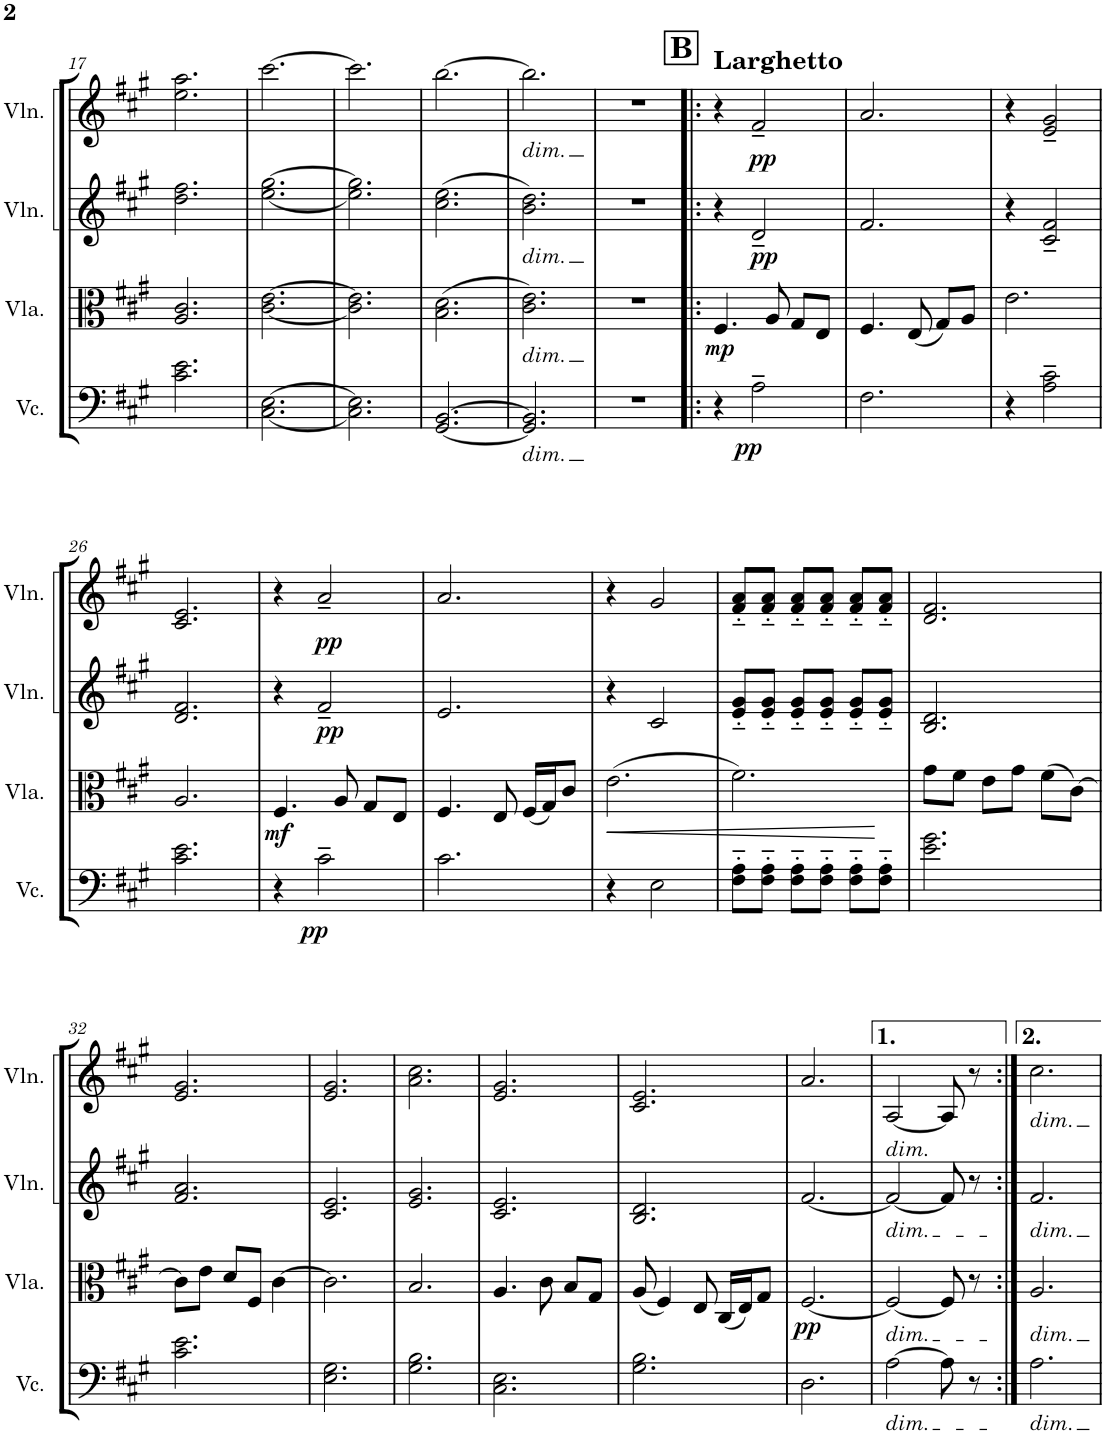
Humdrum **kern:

**kern	**dynam	**kern	**dynam	**kern	**dynam	**kern	**dynam
*part4	*part4	*part3	*part3	*part2	*part2	*part1	*part1
*staff4	*staff4	*staff3	*staff3	*staff2	*staff2	*staff1	*staff1
*I"Violoncello	*	*I"Viola	*	*I"Violin	*	*I"Violin	*
*I'Vc.	*	*I'Vla.	*	*I'Vln.	*	*I'Vln.	*
!!LO:PB:g=z
*clefF4	*	*clefC3	*	*clefG2	*	*clefG2	*
*k[f#c#g#]	*	*k[f#c#g#]	*	*k[f#c#g#]	*	*k[f#c#g#]	*
*M3/4	*	*M3/4	*	*M3/4	*	*M3/4	*
=17	=17	=17	=17	=17	=17	=17	=17
2.c#\ 2.e\	.	2.A/ 2.c#/	.	2.dd\ 2.ff#\	.	2.ee\ 2.aa\	.
=18	=18	=18	=18	=18	=18	=18	=18
[2.C#\ [2.E\	.	[2.c#\ [2.e\	.	[2.ee\ [2.gg#\	.	[2.ccc#\	.
=19	=19	=19	=19	=19	=19	=19	=19
2.C#\] 2.E\]	.	2.c#\] 2.e\]	.	2.ee\] 2.gg#\]	.	2.ccc#\]	.
=20	=20	=20	=20	=20	=20	=20	=20
[2.GG#/ [2.BB/	.	(2.B\ 2.d\	.	(2.cc#\ 2.ee\	.	[2.bb\	.
=21	=21	=21	=21	=21	=21	=21	=21
!	!	!	!	!	!	!LO:TX:b:i:t=dim.	!
!	!	!	!	!LO:TX:b:i:t=dim.	!	!	!
!	!	!LO:TX:b:i:t=dim.	!	!	!	!	!
!LO:TX:b:i:t=dim.	!	!	!	!	!	!	!
2.GG#/] 2.BB/]	.	2.c#\ 2.e\)	.	2.b\ 2.dd\)	.	2.bb\]	.
=22	=22	=22	=22	=22	=22	=22	=22
2.r	.	2.r	.	2.r	.	2.r	.
=23!|:	=23!|:	=23!|:	=23!|:	=23!|:	=23!|:	=23!|:	=23!|:
!!LO:REH:place=s1:a:B:cj:fs=14:t=B
!	!	!	!	!	!	!LO:TX:a:B:t=Larghetto	!
!	!	!	!LO:DY:b	!	!	!	!
4r	.	4.F#/	mp	4r	.	4r	.
!	!LO:DY:b	!	!	!	!LO:DY:b	!	!LO:DY:b
2A~\	pp	.	.	2d~/	pp	2f#~/	pp
.	.	8A/	.	.	.	.	.
.	.	8G#/L	.	.	.	.	.
.	.	8E/J	.	.	.	.	.
=24	=24	=24	=24	=24	=24	=24	=24
2.F#\	.	4.F#/	.	2.f#/	.	2.a/	.
.	.	(8E/	.	.	.	.	.
.	.	8G#/L)	.	.	.	.	.
.	.	8A/J	.	.	.	.	.
=25	=25	=25	=25	=25	=25	=25	=25
4r	.	2.e\	.	4r	.	4r	.
2A\~ 2c#\~	.	.	.	2c#/~ 2f#/~	.	2e/~ 2g#/~	.
!!LO:LB:g=z
=26	=26	=26	=26	=26	=26	=26	=26
2.c#\ 2.e\	.	2.A/	.	2.d/ 2.f#/	.	2.c#/ 2.e/	.
=27	=27	=27	=27	=27	=27	=27	=27
!	!	!	!LO:DY:b	!	!	!	!
4r	.	4.F#/	mf	4r	.	4r	.
!	!LO:DY:b	!	!	!	!LO:DY:b	!	!LO:DY:b
2c#~\	pp	.	.	2f#~/	pp	2a~/	pp
.	.	8A/	.	.	.	.	.
.	.	8G#/L	.	.	.	.	.
.	.	8E/J	.	.	.	.	.
=28	=28	=28	=28	=28	=28	=28	=28
2.c#\	.	4.F#/	.	2.e/	.	2.a/	.
.	.	8E/	.	.	.	.	.
.	.	(16F#/LL	.	.	.	.	.
.	.	16G#/J)	.	.	.	.	.
.	.	8c#/J	.	.	.	.	.
=29	=29	=29	=29	=29	=29	=29	=29
!	!	!	!LO:HP:b	!	!	!	!
4r	.	(2.e\	<	4r	.	4r	.
2E\	.	.	.	2c#/	.	2g#/	.
=30	=30	=30	=30	=30	=30	=30	=30
8F#\'~ 8A\'~L	.	2.f#\)	.	8e/ 8g#/L	.	8f#/ 8a/L	.
8F#\'~ 8A\'~J	.	.	.	8e/ 8g#/J	.	8f#/ 8a/J	.
8F#\'~ 8A\'~L	.	.	.	8e/ 8g#/L	.	8f#/ 8a/L	.
8F#\'~ 8A\'~J	.	.	.	8e/ 8g#/J	.	8f#/ 8a/J	.
8F#\'~ 8A\'~L	.	.	.	8e/ 8g#/L	.	8f#/ 8a/L	.
8F#\'~ 8A\'~J	.	.	.	8e/ 8g#/J	.	8f#/ 8a/J	.
.	.	.	[	.	.	.	.
=31	=31	=31	=31	=31	=31	=31	=31
2.e\ 2.g#\	.	8g#\L	.	2.B/ 2.d/	.	2.d/ 2.f#/	.
.	.	8f#\J	.	.	.	.	.
.	.	8e\L	.	.	.	.	.
.	.	8g#\J	.	.	.	.	.
.	.	(8f#\L	.	.	.	.	.
.	.	[8c#\J)	.	.	.	.	.
!!LO:LB:g=z
=32	=32	=32	=32	=32	=32	=32	=32
2.c#\ 2.e\	.	8c#\L]	.	2.f#/ 2.a/	.	2.e/ 2.g#/	.
.	.	8e\J	.	.	.	.	.
.	.	8d/L	.	.	.	.	.
.	.	8F#/J	.	.	.	.	.
.	.	[4c#\	.	.	.	.	.
=33	=33	=33	=33	=33	=33	=33	=33
2.E\ 2.G#\	.	2.c#\]	.	2.c#/ 2.e/	.	2.e/ 2.g#/	.
=34	=34	=34	=34	=34	=34	=34	=34
2.G#\ 2.B\	.	2.B/	.	2.e/ 2.g#/	.	2.a\ 2.cc#\	.
=35	=35	=35	=35	=35	=35	=35	=35
2.C#\ 2.E\	.	4.A/	.	2.c#/ 2.e/	.	2.e/ 2.g#/	.
.	.	8c#\	.	.	.	.	.
.	.	8B/L	.	.	.	.	.
.	.	8G#/J	.	.	.	.	.
=36	=36	=36	=36	=36	=36	=36	=36
2.G#\ 2.B\	.	(8A/	.	2.B/ 2.d/	.	2.c#/ 2.e/	.
.	.	4F#/)	.	.	.	.	.
.	.	8E/	.	.	.	.	.
.	.	(16C#/LL	.	.	.	.	.
.	.	16E/J)	.	.	.	.	.
.	.	8G#/J	.	.	.	.	.
=37	=37	=37	=37	=37	=37	=37	=37
!	!	!	!LO:DY:b	!	!	!	!
2.D\	.	[2.F#/	pp	[2.f#/	.	2.a/	.
=38	=38	=38	=38	=38	=38	=38	=38
!	!	!	!	!	!	!LO:TX:b:i:t=dim.	!
!	!	!	!	!LO:TX:b:i:t=dim.	!	!	!
!	!	!LO:TX:b:i:t=dim.	!	!	!	!	!
!LO:TX:b:i:t=dim.	!	!	!	!	!	!	!
[2A\	.	2F#/_	.	2f#/_	.	[2A/	.
8A\]	.	8F#/]	.	8f#/]	.	8A/]	.
8r	.	8r	.	8r	.	8r	.
=39:|!	=39:|!	=39:|!	=39:|!	=39:|!	=39:|!	=39:|!	=39:|!
!	!	!	!	!	!	!LO:TX:b:i:t=dim.	!
!	!	!	!	!LO:TX:b:i:t=dim.	!	!	!
!	!	!LO:TX:b:i:t=dim.	!	!	!	!	!
!LO:TX:b:i:t=dim.	!	!	!	!	!	!	!
2.A\	.	2.A/	.	2.f#/	.	2.cc#\	.
=	=	=	=	=	=	=	=
*-	*-	*-	*-	*-	*-	*-	*-
